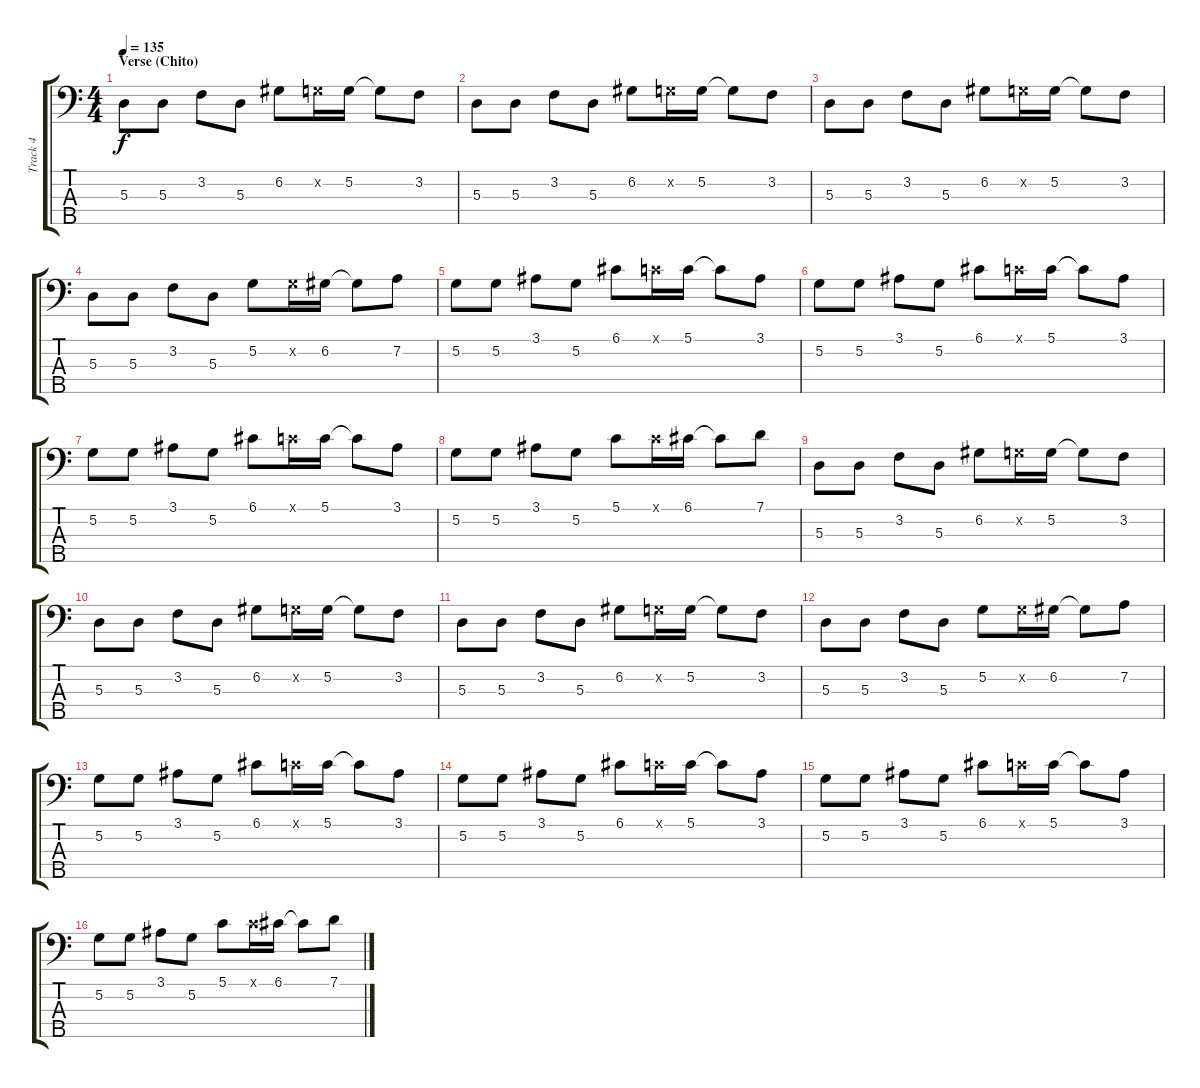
\track ("Track 4" "Track 4") {instrument electricbassfinger}
\staff {score tabs}
\tuning (G2 D2 A1 E1 B0) {hide}
\ts (4 4)
\section ("" "Verse (Chito)")
\tempo 135
\clef f4
\ks c
5.3.8{dy f} 5.3.8 3.2.8 5.3.8 6.2.8 5.2{x}.16 5.2.16 5.2{t}.8 3.2.8 |
5.3.8 5.3.8 3.2.8 5.3.8 6.2.8 5.2{x}.16 5.2.16 5.2{t}.8 3.2.8 |
5.3.8 5.3.8 3.2.8 5.3.8 6.2.8 5.2{x}.16 5.2.16 5.2{t}.8 3.2.8 |
5.3.8 5.3.8 3.2.8 5.3.8 5.2.8 5.2{x}.16 6.2.16 6.2{t}.8 7.2.8 |
5.2.8 5.2.8 3.1.8 5.2.8 6.1.8 5.1{x}.16 5.1.16 5.1{t}.8 3.1.8 |
5.2.8 5.2.8 3.1.8 5.2.8 6.1.8 5.1{x}.16 5.1.16 5.1{t}.8 3.1.8 |
5.2.8 5.2.8 3.1.8 5.2.8 6.1.8 5.1{x}.16 5.1.16 5.1{t}.8 3.1.8 |
5.2.8 5.2.8 3.1.8 5.2.8 5.1.8 5.1{x}.16 6.1.16 6.1{t}.8 7.1.8 |
5.3.8 5.3.8 3.2.8 5.3.8 6.2.8 5.2{x}.16 5.2.16 5.2{t}.8 3.2.8 |
5.3.8 5.3.8 3.2.8 5.3.8 6.2.8 5.2{x}.16 5.2.16 5.2{t}.8 3.2.8 |
5.3.8 5.3.8 3.2.8 5.3.8 6.2.8 5.2{x}.16 5.2.16 5.2{t}.8 3.2.8 |
5.3.8 5.3.8 3.2.8 5.3.8 5.2.8 5.2{x}.16 6.2.16 6.2{t}.8 7.2.8 |
5.2.8 5.2.8 3.1.8 5.2.8 6.1.8 5.1{x}.16 5.1.16 5.1{t}.8 3.1.8 |
5.2.8 5.2.8 3.1.8 5.2.8 6.1.8 5.1{x}.16 5.1.16 5.1{t}.8 3.1.8 |
5.2.8 5.2.8 3.1.8 5.2.8 6.1.8 5.1{x}.16 5.1.16 5.1{t}.8 3.1.8 |
5.2.8 5.2.8 3.1.8 5.2.8 5.1.8 5.1{x}.16 6.1.16 6.1{t}.8 7.1.8
